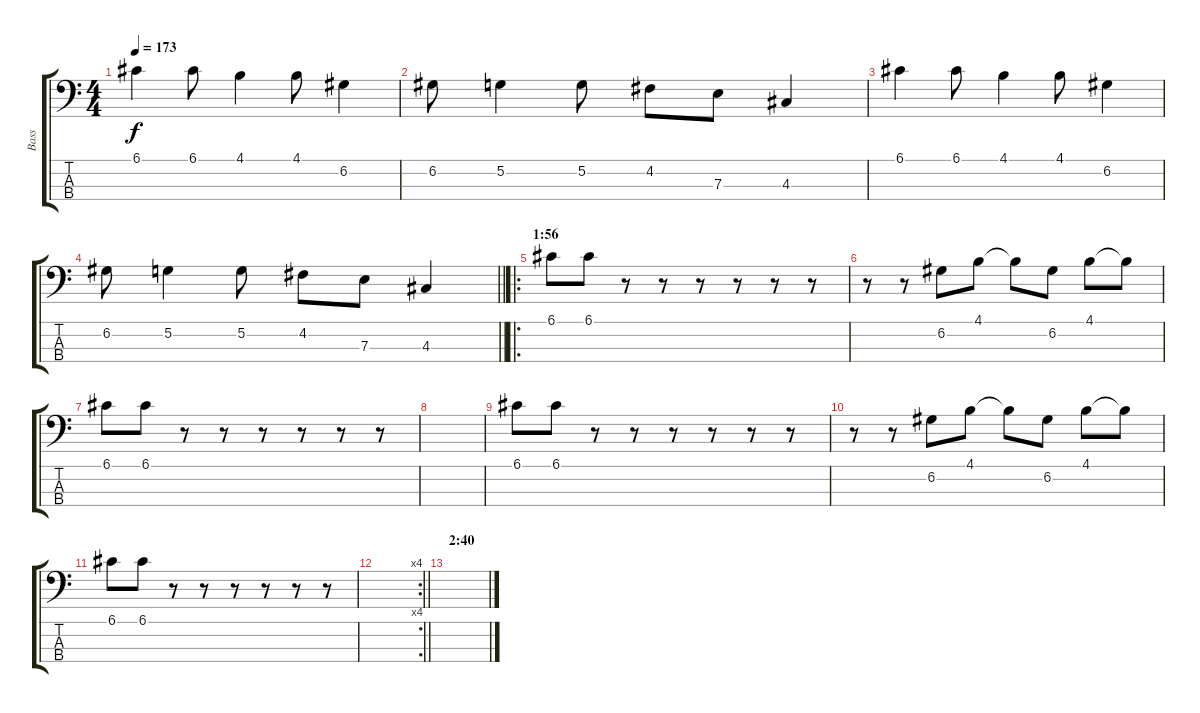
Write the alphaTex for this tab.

\track ("Bass" "Bass") {instrument synthbass1}
\staff {score tabs}
\tuning (G2 D2 A1 E1) {hide}
\ts (4 4)
\tempo 173
\clef f4
\ks c
6.1.4{dy f} 6.1.8 4.1.4 4.1.8 6.2.4 |
6.2.8 5.2.4 5.2.8 4.2.8 7.3.8 4.3.4 |
6.1.4 6.1.8 4.1.4 4.1.8 6.2.4 |
\barLineRight lightlight
6.2.8 5.2.4 5.2.8 4.2.8 7.3.8 4.3.4 |
\ro
\section ("" "1:56")
6.1.8 6.1.8 r.8 r.8 r.8 r.8 r.8 r.8 |
r.8 r.8 6.2.8 4.1.8 4.1{t}.8 6.2.8 4.1.8 4.1{t}.8 |
6.1.8 6.1.8 r.8 r.8 r.8 r.8 r.8 r.8 |
|
6.1.8 6.1.8 r.8 r.8 r.8 r.8 r.8 r.8 |
r.8 r.8 6.2.8 4.1.8 4.1{t}.8 6.2.8 4.1.8 4.1{t}.8 |
6.1.8 6.1.8 r.8 r.8 r.8 r.8 r.8 r.8 |
\rc 4
\barLineRight lightlight
|
\section ("" "2:40")
